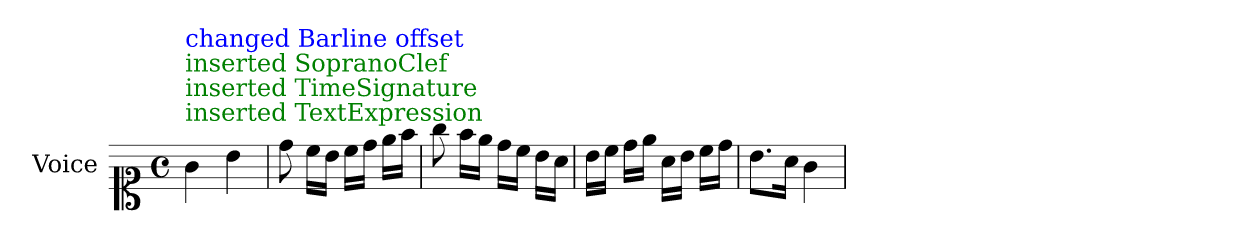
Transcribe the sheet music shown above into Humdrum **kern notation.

**kern
*part1
*staff1
*I"Voice
*I'Voice
*clefC1
*M4/4
*met(c)
=1
!LO:TX:color=#008000:t=inserted TextExpression
!LO:TX:color=#008000:t=inserted TimeSignature
!LO:TX:color=#008000:t=inserted SopranoClef
!LO:TX:color=#0000FF:t=changed Barline offset
4g\
4b\
=2
8dd\
16cc\LL
16b\JJ
16cc\LL
16dd\JJ
16ee\LL
16ff\JJ
=3
8gg\
16ff\LL
16ee\JJ
16dd\LL
16cc\JJ
16b\LL
16a\JJ
=4
16b\LL
16cc\JJ
16dd\LL
16ee\JJ
16a\LL
16b\JJ
16cc\LL
16dd\JJ
=5
8.b\L
16a\Jk
4g\
=
*-
